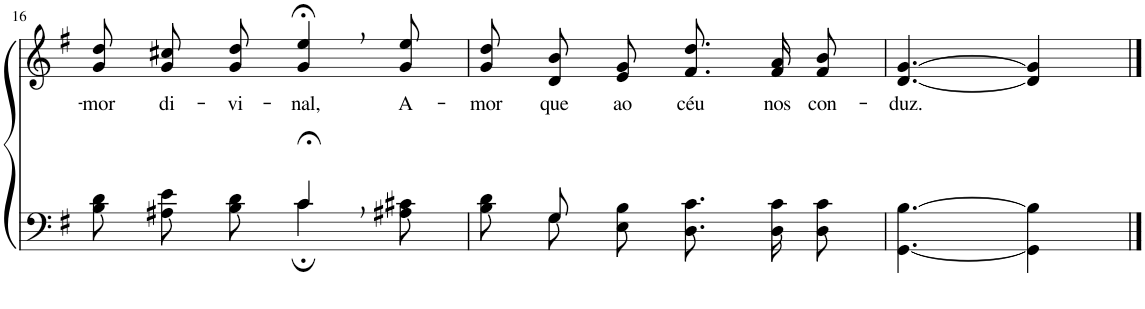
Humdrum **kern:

**kern	**kern	**text
*part2	*part1	*part1
*staff2	*staff1	*staff1
*I"Parte III e IV	*I"Parte I e II	*
!!LO:PB:g=z
*clefF4	*clefG2	*
*k[f#]	*k[f#]	*
*M6/8	*M6/8	*
=16	=16	=16
*^	*	*
!	!	!	!LO:LY:b
4.ryy	8B\ 8d\L	8g\ 8dd\L	-mor
!	!	!	!LO:LY:b
.	8A#X\ 8e\	8g\ 8cc#X\	di-
!	!	!	!LO:LY:b
.	8B\ 8d\J	8g\ 8dd\J	-vi-
!	!	!	!LO:LY:b
4c;<,/	4c;\	4g/;<, 4ee/;<,	-nal,
!	!	!	!LO:LY:b
8ryy	8A#X\ 8c#X\	8g/ 8ee/	A-
=17	=17	=17	=17
!	!	!	!LO:LY:b
8B\ 8d\L	8ryy	8g/ 8dd/L	-mor
!	!	!	!LO:LY:b
8G\	8G/	8d/ 8b/	que
!	!	!	!LO:LY:b
8E\ 8B\J	2ryy	8e/ 8g/J	ao
!	!	!	!LO:LY:b
8.D\ 8.c\L	.	8.f#/ 8.dd/L	céu
!	!	!	!LO:LY:b
16D\ 16c\K	.	16f#/ 16a/K	nos
!	!	!	!LO:LY:b
8D\ 8c\J	.	8f#/ 8b/J	con-
*v	*v	*	*
=18	=18	=18
!	!	!LO:LY:b
[4.GG\ [4.B\	[4.d/ [4.g/	-duz.
4GG\] 4B\]	4d/] 4g/]	.
==	==	==
*-	*-	*-
